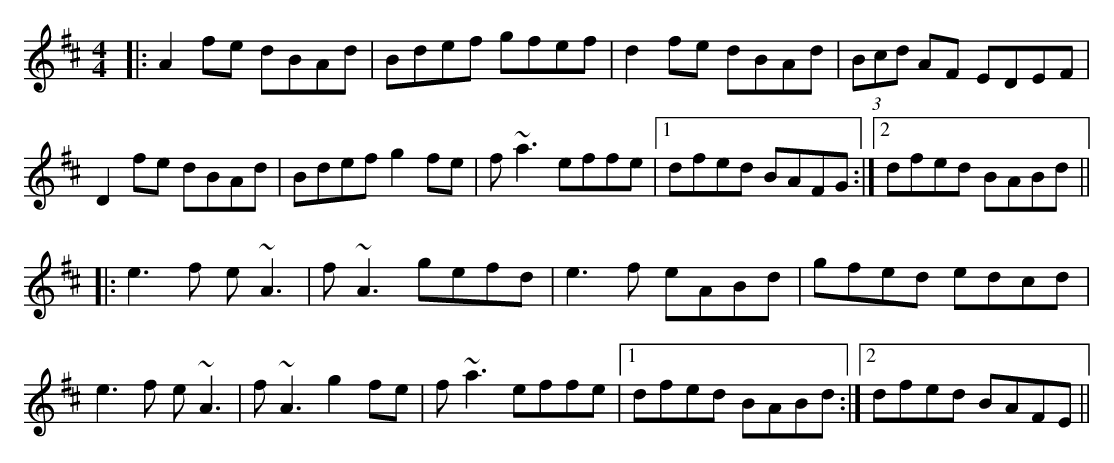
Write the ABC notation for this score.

X:1
M:4/4
K:D
|:A2fe dBAd | Bdef gfef | d2fe dBAd | (3Bcd AF EDEF |
D2fe dBAd | Bdef g2fe | f~a3 effe |1 dfed BAFG :|2 dfed BABd||
|:e3f e~A3 | f~A3 gefd|e3f eABd | gfed edcd |
e3f e~A3 | f~A3 g2fe | f~a3 effe |1 dfed BABd :|2 dfed BAFE ||
